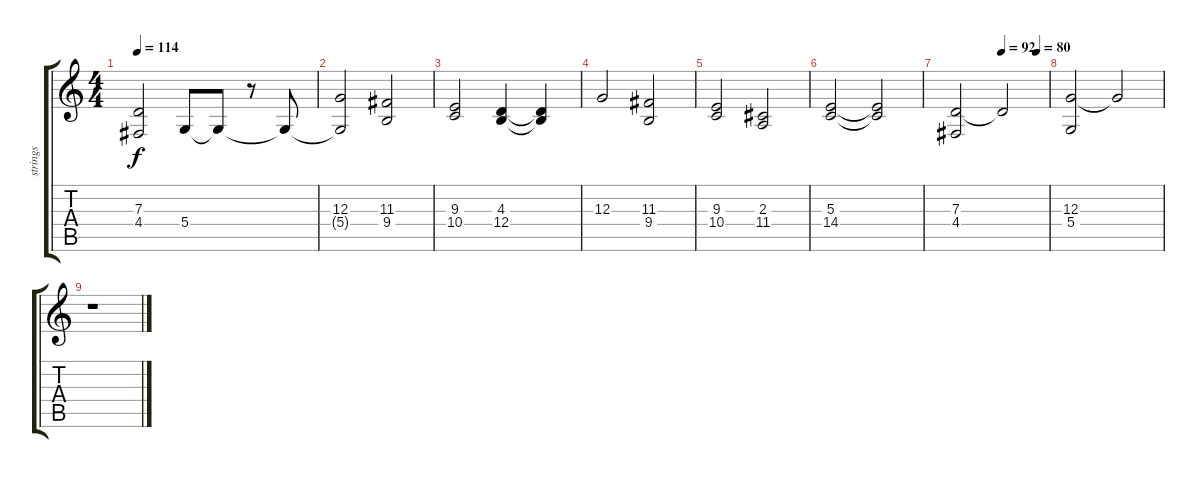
\track ("strings" "strings") {instrument stringensemble2}
\staff {score tabs}
\tuning (E4 B3 G3 D3 A2 E2) {hide}
\ts (4 4)
\tempo 114
\clef g2
\ks c
(7.3 4.4).2{dy f} 5.4.8{volume 16} 5.4{t}.8 r.8 5.4{t}.8 |
(12.3 5.4{t}).2 (11.3 9.4).2 |
(9.3 10.4).2 (4.3 12.4).4 (4.3{t} 12.4{t}).4 |
12.3.2 (11.3 9.4).2 |
(9.3 10.4).2 (2.3 11.4).2 |
(5.3 14.4).2 (5.3{t} 14.4{t}).2 |
\tempo (92 0.5)
\tempo (80 0.875)
(7.3 4.4).2 7.3{t}.2 |
(12.3 5.4).2 12.3{t}.2 |
r.1
